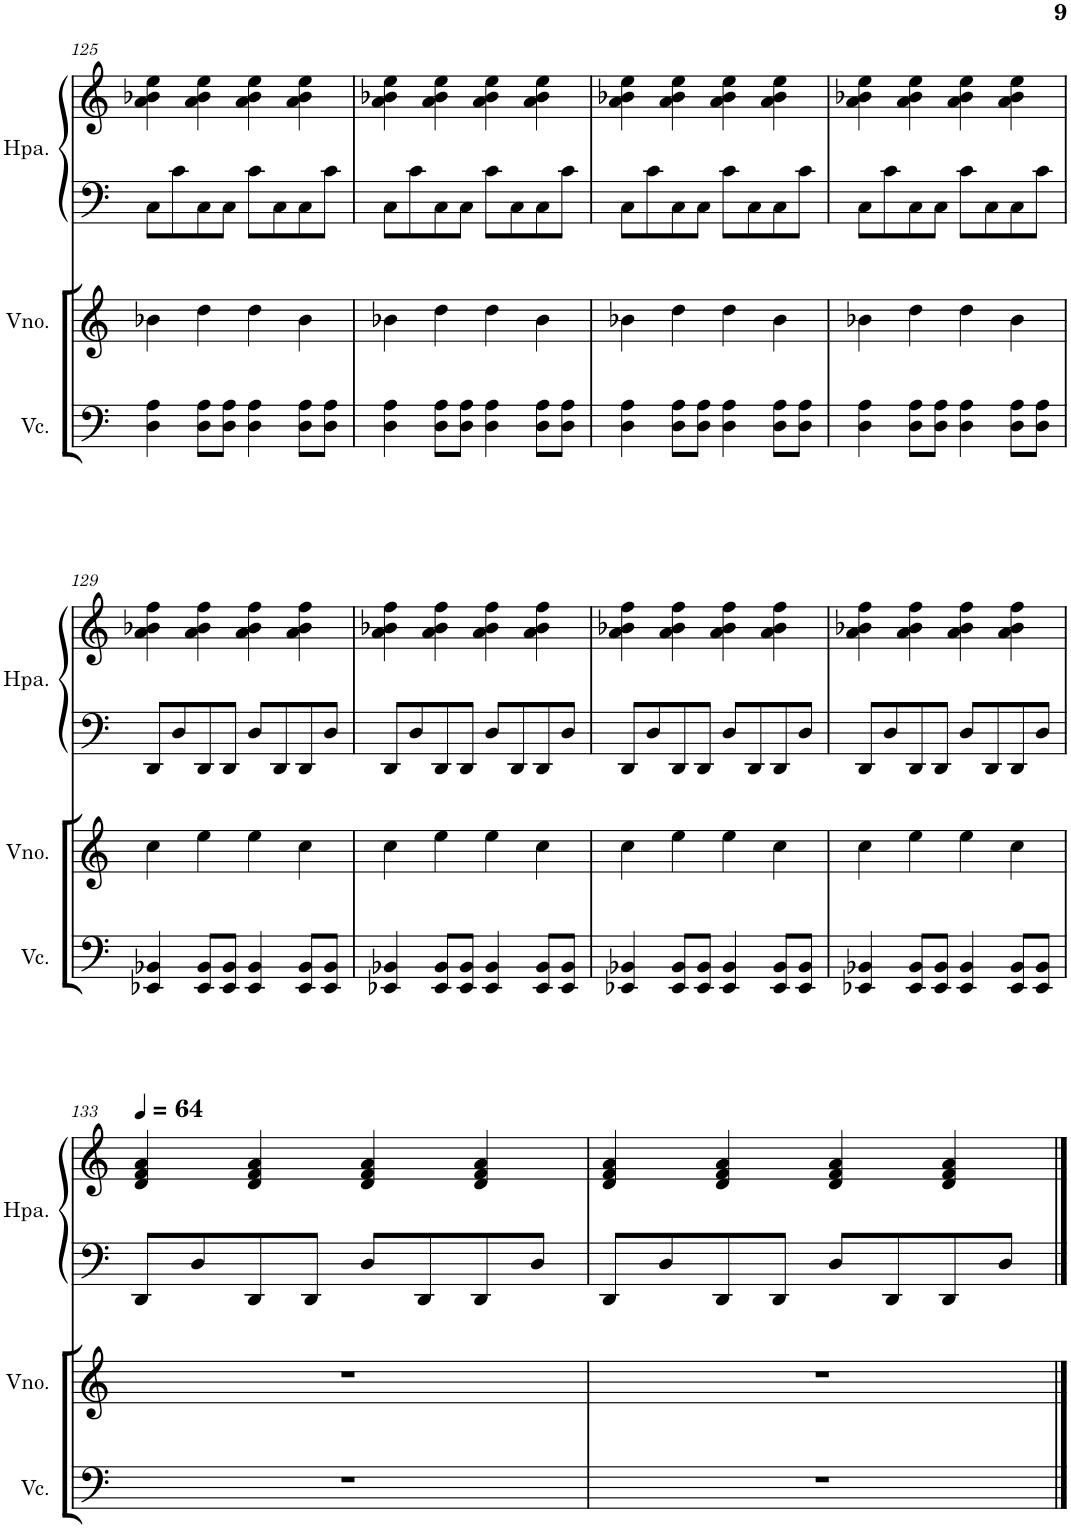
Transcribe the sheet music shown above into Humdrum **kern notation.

**kern	**kern	**kern	**kern
*part3	*part2	*part1	*part1
*staff4	*staff3	*staff2	*staff1
*I"Violoncelo	*I"Violino	*I"Harpa	*
*I'Vc.	*I'Vno.	*I'Hpa.	*
!!LO:PB:g=z
*clefF4	*clefG2	*clefF4	*clefG2
*k[]	*k[]	*k[]	*k[]
*M4/4	*M4/4	*M4/4	*M4/4
=125	=125	=125	=125
4D\ 4A\	4b-X\	8C\L	4a\ 4b-X\ 4ee\
.	.	8c\	.
8D\ 8A\L	4dd\	8C\	4a\ 4b-\ 4ee\
8D\ 8A\J	.	8C\J	.
4D\ 4A\	4dd\	8c\L	4a\ 4b-\ 4ee\
.	.	8C\	.
8D\ 8A\L	4b-\	8C\	4a\ 4b-\ 4ee\
8D\ 8A\J	.	8c\J	.
=126	=126	=126	=126
4D\ 4A\	4b-X\	8C\L	4a\ 4b-X\ 4ee\
.	.	8c\	.
8D\ 8A\L	4dd\	8C\	4a\ 4b-\ 4ee\
8D\ 8A\J	.	8C\J	.
4D\ 4A\	4dd\	8c\L	4a\ 4b-\ 4ee\
.	.	8C\	.
8D\ 8A\L	4b-\	8C\	4a\ 4b-\ 4ee\
8D\ 8A\J	.	8c\J	.
=127	=127	=127	=127
4D\ 4A\	4b-X\	8C\L	4a\ 4b-X\ 4ee\
.	.	8c\	.
8D\ 8A\L	4dd\	8C\	4a\ 4b-\ 4ee\
8D\ 8A\J	.	8C\J	.
4D\ 4A\	4dd\	8c\L	4a\ 4b-\ 4ee\
.	.	8C\	.
8D\ 8A\L	4b-\	8C\	4a\ 4b-\ 4ee\
8D\ 8A\J	.	8c\J	.
=128	=128	=128	=128
4D\ 4A\	4b-X\	8C\L	4a\ 4b-X\ 4ee\
.	.	8c\	.
8D\ 8A\L	4dd\	8C\	4a\ 4b-\ 4ee\
8D\ 8A\J	.	8C\J	.
4D\ 4A\	4dd\	8c\L	4a\ 4b-\ 4ee\
.	.	8C\	.
8D\ 8A\L	4b-\	8C\	4a\ 4b-\ 4ee\
8D\ 8A\J	.	8c\J	.
!!LO:LB:g=z
=129	=129	=129	=129
4EE-X/ 4BB-X/	4cc\	8DD/L	4a\ 4b-X\ 4ff\
.	.	8D/	.
8EE-/ 8BB-/L	4ee\	8DD/	4a\ 4b-\ 4ff\
8EE-/ 8BB-/J	.	8DD/J	.
4EE-/ 4BB-/	4ee\	8D/L	4a\ 4b-\ 4ff\
.	.	8DD/	.
8EE-/ 8BB-/L	4cc\	8DD/	4a\ 4b-\ 4ff\
8EE-/ 8BB-/J	.	8D/J	.
=130	=130	=130	=130
4EE-X/ 4BB-X/	4cc\	8DD/L	4a\ 4b-X\ 4ff\
.	.	8D/	.
8EE-/ 8BB-/L	4ee\	8DD/	4a\ 4b-\ 4ff\
8EE-/ 8BB-/J	.	8DD/J	.
4EE-/ 4BB-/	4ee\	8D/L	4a\ 4b-\ 4ff\
.	.	8DD/	.
8EE-/ 8BB-/L	4cc\	8DD/	4a\ 4b-\ 4ff\
8EE-/ 8BB-/J	.	8D/J	.
=131	=131	=131	=131
4EE-X/ 4BB-X/	4cc\	8DD/L	4a\ 4b-X\ 4ff\
.	.	8D/	.
8EE-/ 8BB-/L	4ee\	8DD/	4a\ 4b-\ 4ff\
8EE-/ 8BB-/J	.	8DD/J	.
4EE-/ 4BB-/	4ee\	8D/L	4a\ 4b-\ 4ff\
.	.	8DD/	.
8EE-/ 8BB-/L	4cc\	8DD/	4a\ 4b-\ 4ff\
8EE-/ 8BB-/J	.	8D/J	.
=132	=132	=132	=132
4EE-X/ 4BB-X/	4cc\	8DD/L	4a\ 4b-X\ 4ff\
.	.	8D/	.
8EE-/ 8BB-/L	4ee\	8DD/	4a\ 4b-\ 4ff\
8EE-/ 8BB-/J	.	8DD/J	.
4EE-/ 4BB-/	4ee\	8D/L	4a\ 4b-\ 4ff\
.	.	8DD/	.
8EE-/ 8BB-/L	4cc\	8DD/	4a\ 4b-\ 4ff\
8EE-/ 8BB-/J	.	8D/J	.
!!LO:LB:g=z
=133	=133	=133	=133
*	*	*	*MM64
1r	1r	8DD/L	4d/ 4f/ 4a/
.	.	8D/	.
.	.	8DD/	4d/ 4f/ 4a/
.	.	8DD/J	.
.	.	8D/L	4d/ 4f/ 4a/
.	.	8DD/	.
.	.	8DD/	4d/ 4f/ 4a/
.	.	8D/J	.
=134	=134	=134	=134
1r	1r	8DD/L	4d/ 4f/ 4a/
.	.	8D/	.
.	.	8DD/	4d/ 4f/ 4a/
.	.	8DD/J	.
.	.	8D/L	4d/ 4f/ 4a/
.	.	8DD/	.
.	.	8DD/	4d/ 4f/ 4a/
.	.	8D/J	.
==	==	==	==
*-	*-	*-	*-
